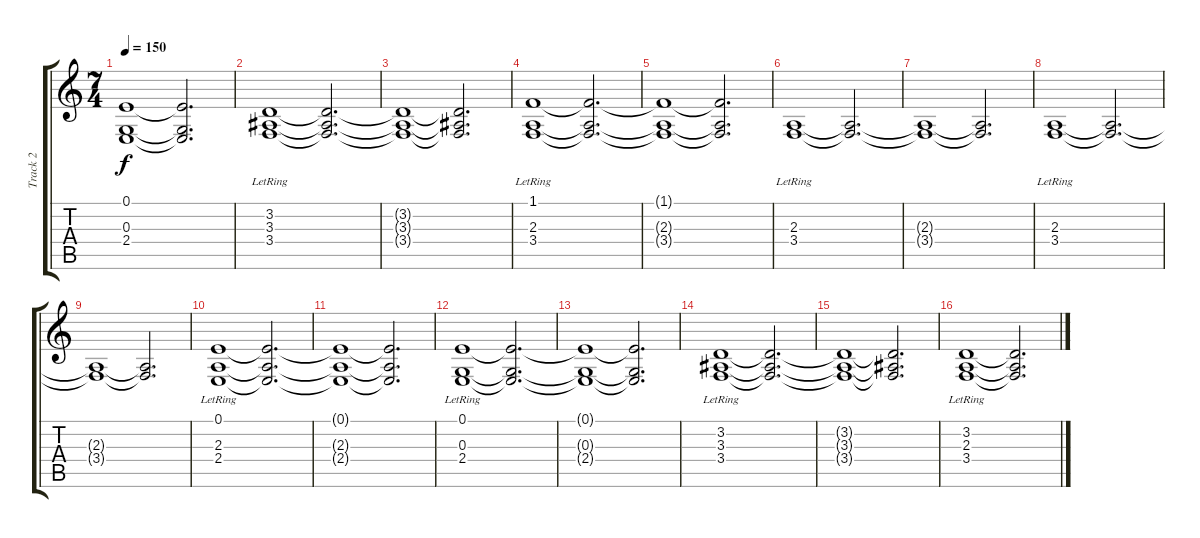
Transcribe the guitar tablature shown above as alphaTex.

\track ("Track 2" "Track 2") {instrument electricgrandpiano}
\staff {score tabs}
\tuning (E4 B3 G3 D3 A2 E2) {hide}
\ts (7 4)
\tempo 150
\clef g2
\ks c
(0.1{t} 0.3{t} 2.4{t}).1{dy f} (0.1{t} 0.3{t} 2.4{t}).2{d} |
(3.2{lr} 3.3{lr} 3.4{lr}).1 (3.2{t} 3.3{t} 3.4{t}).2{d} |
(3.2{t} 3.3{t} 3.4{t}).1 (3.2{t} 3.3{t} 3.4{t}).2{d} |
(1.1{lr} 2.3{lr} 3.4{lr}).1 (1.1{t} 2.3{t} 3.4{t}).2{d} |
(1.1{t} 2.3{t} 3.4{t}).1 (1.1{t} 2.3{t} 3.4{t}).2{d} |
(2.3{lr} 3.4{lr}).1 (2.3{t} 3.4{t}).2{d} |
(2.3{t} 3.4{t}).1 (2.3{t} 3.4{t}).2{d} |
(2.3{lr} 3.4{lr}).1 (2.3{t} 3.4{t}).2{d} |
(2.3{t} 3.4{t}).1 (2.3{t} 3.4{t}).2{d} |
(0.1{lr} 2.3{lr} 2.4{lr}).1 (0.1{t} 2.3{t} 2.4{t}).2{d} |
(0.1{t} 2.3{t} 2.4{t}).1 (0.1{t} 2.3{t} 2.4{t}).2{d} |
(0.1{lr} 0.3{lr} 2.4{lr}).1 (0.1{t} 0.3{t} 2.4{t}).2{d} |
(0.1{t} 0.3{t} 2.4{t}).1 (0.1{t} 0.3{t} 2.4{t}).2{d} |
(3.2{lr} 3.3{lr} 3.4{lr}).1 (3.2{t} 3.3{t} 3.4{t}).2{d} |
(3.2{t} 3.3{t} 3.4{t}).1 (3.2{t} 3.3{t} 3.4{t}).2{d} |
(3.2{lr} 2.3{lr} 3.4{lr}).1 (3.2{t} 2.3{t} 3.4{t}).2{d}
